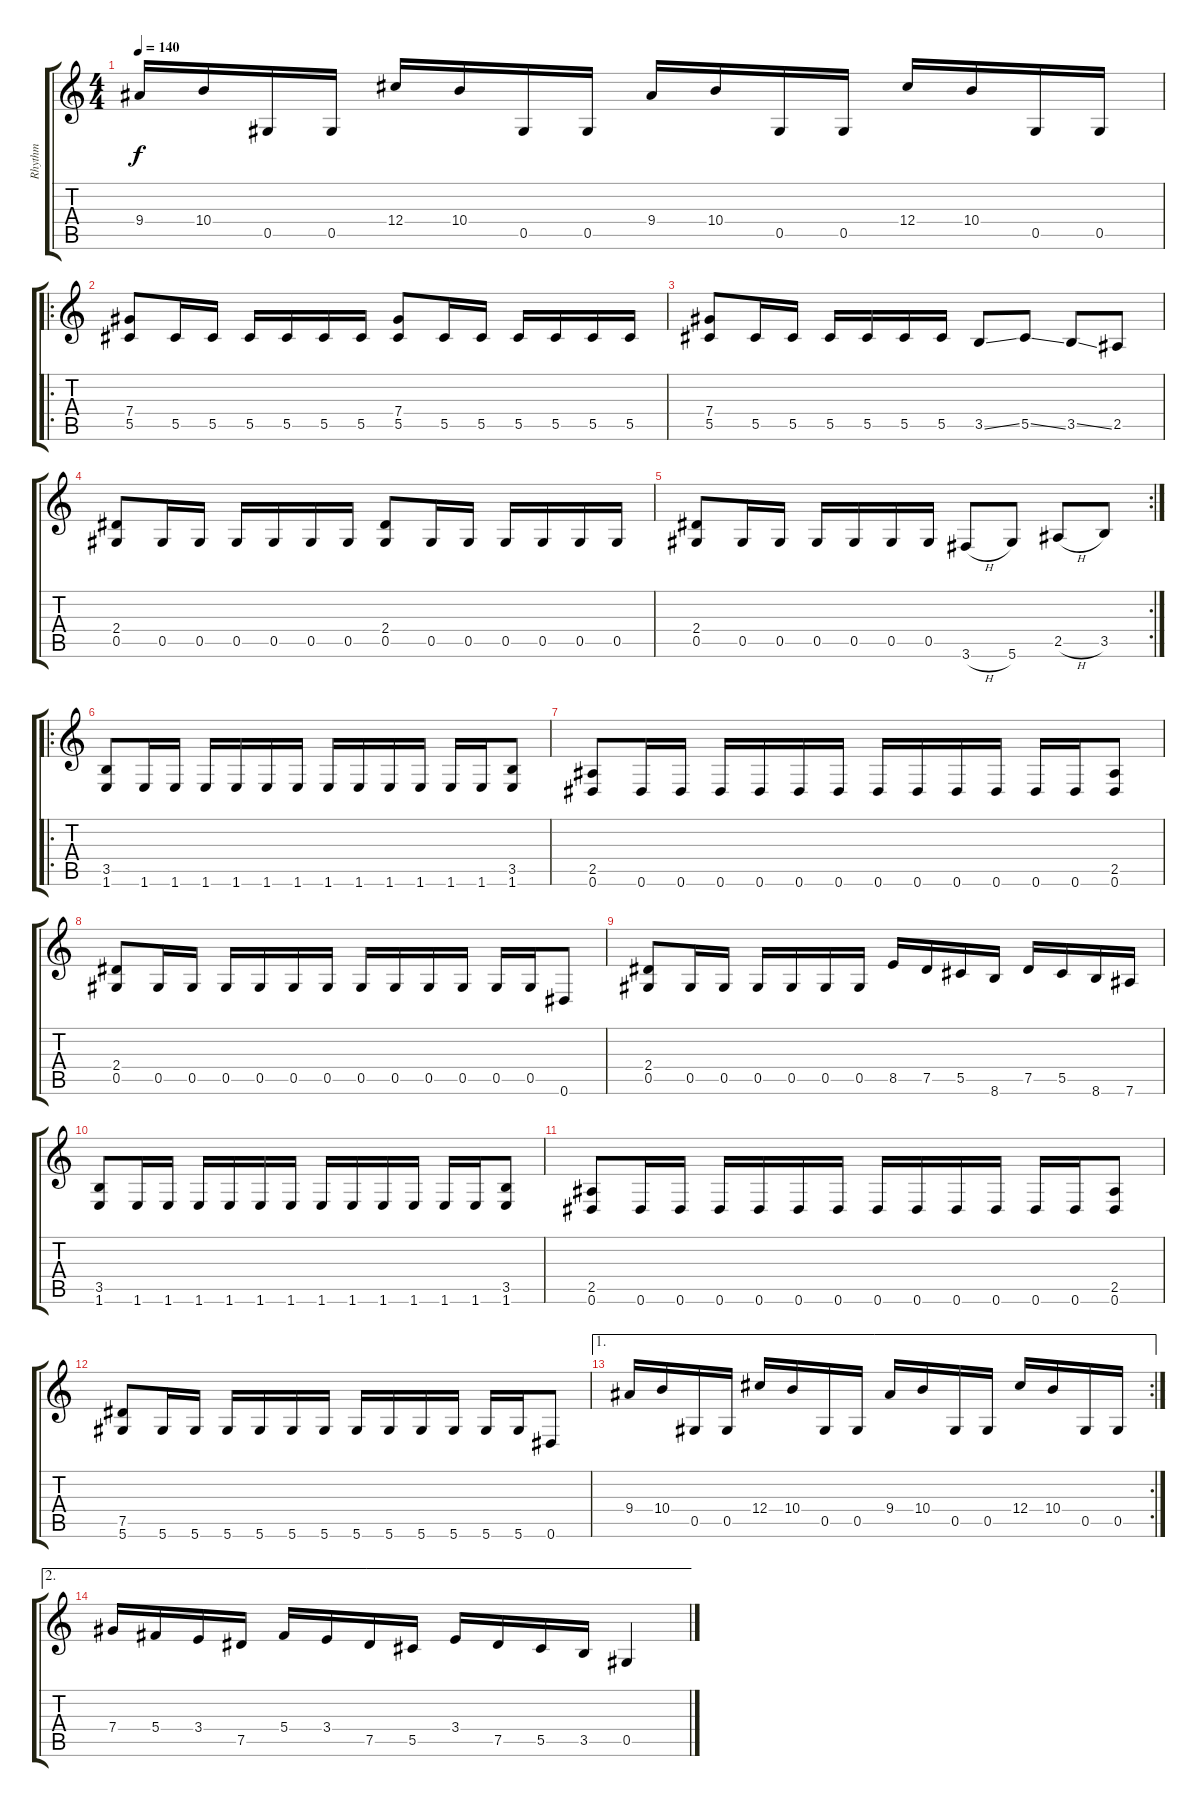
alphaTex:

\track ("Rhythm" "Rhythm") {instrument overdrivenguitar}
\staff {score tabs}
\tuning (Eb4 Bb3 Gb3 Db3 Ab2 Eb2) {hide}
\ts (4 4)
\tempo 140
\clef g2
\ks c
9.4.16{dy f} 10.4.16 0.5.16 0.5.16 12.4.16 10.4.16 0.5.16 0.5.16 9.4.16 10.4.16 0.5.16 0.5.16 12.4.16 10.4.16 0.5.16 0.5.16 |
\ro
(7.4 5.5).8 5.5.16 5.5.16 5.5.16 5.5.16 5.5.16 5.5.16 (7.4 5.5).8 5.5.16 5.5.16 5.5.16 5.5.16 5.5.16 5.5.16 |
(7.4 5.5).8 5.5.16 5.5.16 5.5.16 5.5.16 5.5.16 5.5.16 3.5{ss}.8 5.5{ss}.8 3.5{ss}.8 2.5.8 |
(2.4 0.5).8 0.5.16 0.5.16 0.5.16 0.5.16 0.5.16 0.5.16 (2.4 0.5).8 0.5.16 0.5.16 0.5.16 0.5.16 0.5.16 0.5.16 |
\rc 2
(2.4 0.5).8 0.5.16 0.5.16 0.5.16 0.5.16 0.5.16 0.5.16 3.6{h}.8 5.6.8 2.5{h}.8 3.5.8 |
\ro
(3.5 1.6).8 1.6.16 1.6.16 1.6.16 1.6.16 1.6.16 1.6.16 1.6.16 1.6.16 1.6.16 1.6.16 1.6.16 1.6.16 (3.5 1.6).8 |
(2.5 0.6).8 0.6.16 0.6.16 0.6.16 0.6.16 0.6.16 0.6.16 0.6.16 0.6.16 0.6.16 0.6.16 0.6.16 0.6.16 (2.5 0.6).8 |
(2.4 0.5).8 0.5.16 0.5.16 0.5.16 0.5.16 0.5.16 0.5.16 0.5.16 0.5.16 0.5.16 0.5.16 0.5.16 0.5.16 0.6.8 |
(2.4 0.5).8 0.5.16 0.5.16 0.5.16 0.5.16 0.5.16 0.5.16 8.5.16 7.5.16 5.5.16 8.6.16 7.5.16 5.5.16 8.6.16 7.6.16 |
(3.5 1.6).8 1.6.16 1.6.16 1.6.16 1.6.16 1.6.16 1.6.16 1.6.16 1.6.16 1.6.16 1.6.16 1.6.16 1.6.16 (3.5 1.6).8 |
(2.5 0.6).8 0.6.16 0.6.16 0.6.16 0.6.16 0.6.16 0.6.16 0.6.16 0.6.16 0.6.16 0.6.16 0.6.16 0.6.16 (2.5 0.6).8 |
(7.5 5.6).8 5.6.16 5.6.16 5.6.16 5.6.16 5.6.16 5.6.16 5.6.16 5.6.16 5.6.16 5.6.16 5.6.16 5.6.16 0.6.8 |
\ae 1
\rc 2
9.4.16 10.4.16 0.5.16 0.5.16 12.4.16 10.4.16 0.5.16 0.5.16 9.4.16 10.4.16 0.5.16 0.5.16 12.4.16 10.4.16 0.5.16 0.5.16 |
\ae 2
7.4.16 5.4.16 3.4.16 7.5.16 5.4.16 3.4.16 7.5.16 5.5.16 3.4.16 7.5.16 5.5.16 3.5.16 0.5.4
